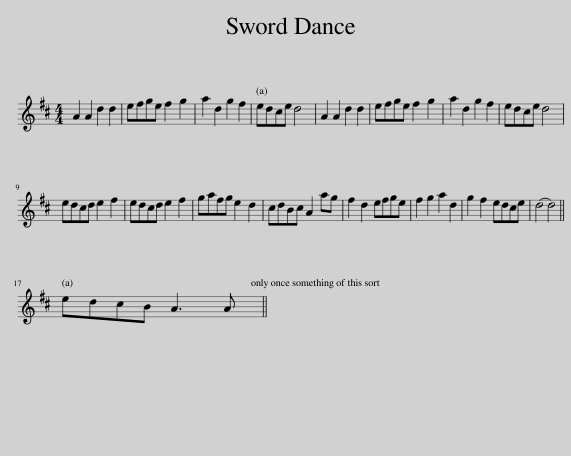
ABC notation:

X:1
L:1/8
M:4/4
I:linebreak $
K:D
V:1 treble
V:1
 A2 A2 d2 d2 | efge f2 g2 | a2 d2 g2 f2 | edce d4 | A2 A2 d2 d2 | %5
 efge f2 g2 | a2 d2 g2 f2 | edce d4 |$ edcd e2 f2 | edcd e2 f2 | %10
 gafg e2 d2 | cdBc A2 ag | f2 d2 efge | f2 g2 a2 d2 | g2 f2 edce | %15
 (d4 d4) ||$ edcB A3 A || %17
